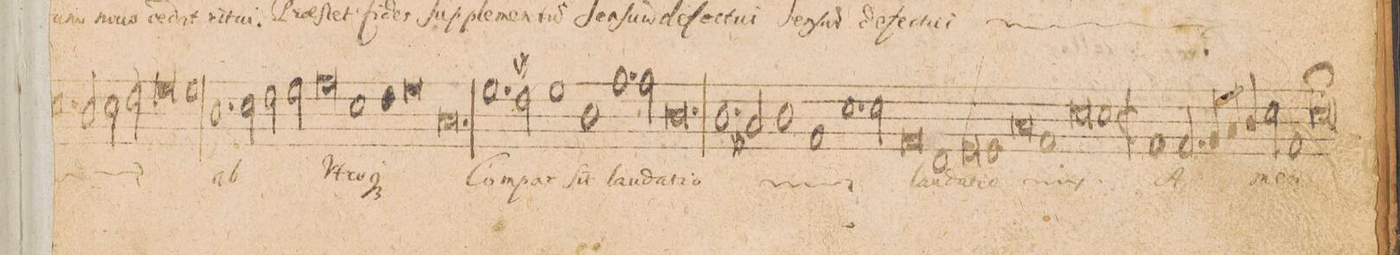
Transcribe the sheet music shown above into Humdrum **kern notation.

**kern	**text	**text	**text	**text
*I"BASSVS.	*	*	*	*
*clefF4	*	*	*	*
*k[]	*	*	*	*
*met(c|)	*	*	*	*
*M3/1	*	*	*	*
1.E	-den-	.	.	.
2D/	-ti	.	.	.
2E\	ab	.	.	.
2F\	U-	.	.	.
=51-	=51-	=51-	=51-	=51-
0G	-tro-	.	.	.
1G	-(que)	.	.	.
*	*Xij	*	*	*
=52-	=52-	=52-	=52-	=52-
1.D	ab	.	.	.
2E\	.	.	.	.
2F\	.	.	.	.
2G\	.	.	.	.
=53-	=53-	=53-	=53-	=53-
0A	.	.	.	.
1E	U-	.	.	.
=54-	=54-	=54-	=54-	=54-
1F	-tro-	.	.	.
0G	.	.	.	.
=55-	=55-	=55-	=55-	=55-
0.C	-(que)	.	.	.
=56-	=56-	=56-	=56-	=56-
1.G	Com-	.	.	.
2F#X\	-par	.	.	.
1G	ſit	.	.	.
=57-	=57-	=57-	=57-	=57-
1D	lau-	.	.	.
1.A	-da-	.	.	.
2A\	-ti-	.	.	.
=58-	=58-	=58-	=58-	=58-
0.D	-o	.	.	.
=59-	=59-	=59-	=59-	=59-
*	*ij	*	*	*
1.D	Com-	.	.	.
2C#X/	-par	.	.	.
1D	ſit	.	.	.
=60-	=60-	=60-	=60-	=60-
1AA	lau-	.	.	.
1.E	-da-	.	.	.
2E\	-ti-	.	.	.
=61-	=61-	=61-	=61-	=61-
0AA	-o	.	.	.
*	*Xij	*	*	*
1FF	lau-	.	.	.
=62-	=62-	=62-	=62-	=62-
0GG	-da-	.	.	.
1GG	-ti-	.	.	.
=63-	=63-	=63-	=63-	=63-
0Cny	-o	.	.	.
*	*ij	*	*	*
1AA	lau-	.	.	.
=64-	=64-	=64-	=64-	=64-
0E	-da-	.	.	.
1E	-ti-	.	.	.
=65-	=65-	=65-	=65-	=65-
*M2/1	*	*	*	*
*met(c|)	*	*	*	*
1AA	-o	.	.	.
*	*Xij	*	*	*
2.AA/	A-	.	.	.
4BB/	.	.	.	.
=66-	=66-	=66-	=66-	=66-
4C/	.	.	.	.
4D/	.	.	.	.
2E\	.	.	.	.
1AA	.	.	.	.
=67-	=67-	=67-	=67-	=67-
0E;>	-men	.	.	.
=-	=-	=-	=-	=-
*-	*-	*-	*-	*-
